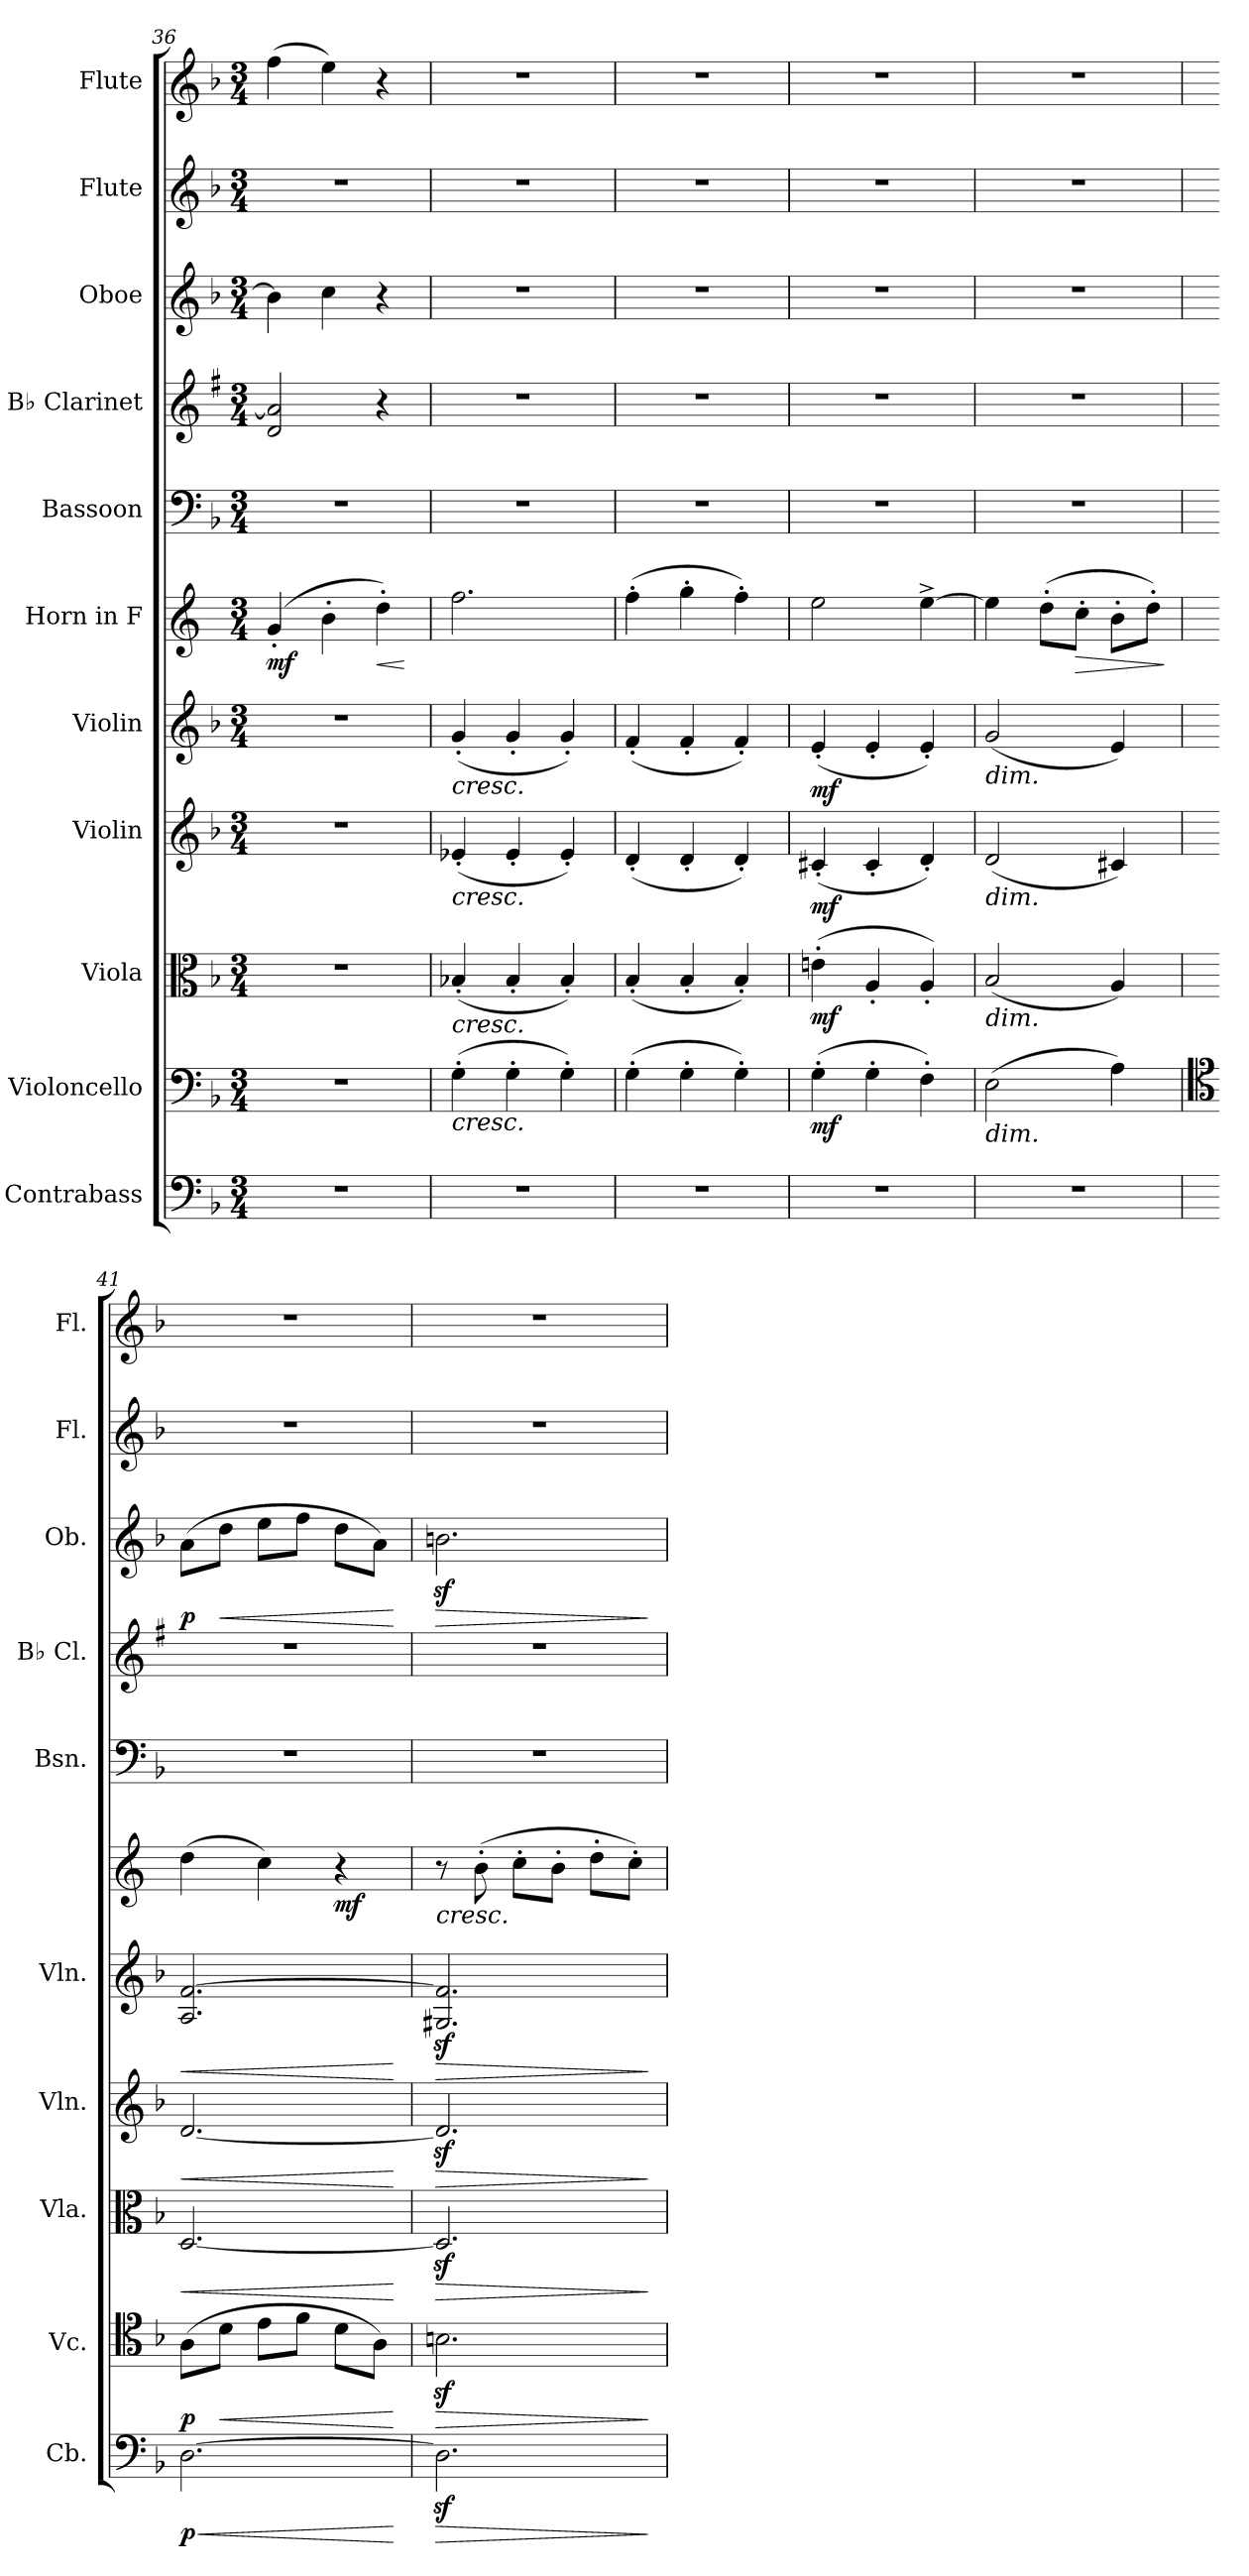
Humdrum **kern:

**kern	**dynam	**kern	**dynam	**kern	**dynam	**kern	**dynam	**kern	**dynam	**kern	**dynam	**kern	**kern	**kern	**dynam	**kern	**kern
*part11	*part11	*part10	*part10	*part9	*part9	*part8	*part8	*part7	*part7	*part6	*part6	*part5	*part4	*part3	*part3	*part2	*part1
*staff11	*staff11	*staff10	*staff10	*staff9	*staff9	*staff8	*staff8	*staff7	*staff7	*staff6	*staff6	*staff5	*staff4	*staff3	*staff3	*staff2	*staff1
*I"Contrabass	*	*I"Violoncello	*	*I"Viola	*	*I"Violin	*	*I"Violin	*	*I"Horn in F	*	*I"Bassoon	*I"B♭ Clarinet	*I"Oboe	*	*I"Flute	*I"Flute
*I'Cb.	*	*I'Vc.	*	*I'Vla.	*	*I'Vln.	*	*I'Vln.	*	*	*	*I'Bsn.	*I'B♭ Cl.	*I'Ob.	*	*I'Fl.	*I'Fl.
*clefF4	*	*clefF4	*	*clefC3	*	*clefG2	*	*clefG2	*	*clefG2	*	*clefF4	*clefG2	*clefG2	*	*clefG2	*clefG2
*ITrd7c12	*	*	*	*	*	*	*	*	*	*ITrd4c7	*	*	*ITrd1c2	*	*	*	*
*k[b-]	*	*k[b-]	*	*k[b-]	*	*k[b-]	*	*k[b-]	*	*k[b-]	*	*k[b-]	*k[b-]	*k[b-]	*	*k[b-]	*k[b-]
*M3/4	*	*M3/4	*	*M3/4	*	*M3/4	*	*M3/4	*	*M3/4	*	*M3/4	*M3/4	*M3/4	*	*M3/4	*M3/4
=36	=36	=36	=36	=36	=36	=36	=36	=36	=36	=36	=36	=36	=36	=36	=36	=36	=36
!	!	!	!	!	!	!	!	!	!	!	!LO:DY:b	!	!	!	!	!	!
2.r	.	2.r	.	2.r	.	2.r	.	2.r	.	(>4c'/	mf	2.r	2c/ 2g/]	4b\]	.	2.r	(>4ff\
.	.	.	.	.	.	.	.	.	.	4e'\	.	.	.	4cc\	.	.	4ee\)
!	!	!	!	!	!	!	!	!	!	!	!LO:HP:b	!	!	!	!	!	!
.	.	.	.	.	.	.	.	.	.	4g'\)	<	.	4r	4r	.	.	4r
.	.	.	.	.	.	.	.	.	.	.	[	.	.	.	.	.	.
=37	=37	=37	=37	=37	=37	=37	=37	=37	=37	=37	=37	=37	=37	=37	=37	=37	=37
!	!	!	!	!	!	!	!	!LO:TX:b:i:t=cresc.	!	!	!	!	!	!	!	!	!
!	!	!	!	!	!	!LO:TX:b:i:t=cresc.	!	!	!	!	!	!	!	!	!	!	!
!	!	!	!	!LO:TX:b:i:t=cresc.	!	!	!	!	!	!	!	!	!	!	!	!	!
!	!	!LO:TX:b:i:t=cresc.	!	!	!	!	!	!	!	!	!	!	!	!	!	!	!
2.r	.	(>4G'\	.	(<4B-X'/	.	(<4e-X'/	.	(<4g'/	.	2.b-\	.	2.r	2.r	2.r	.	2.r	2.r
.	.	4G'\	.	4B-'/	.	4e-'/	.	4g'/	.	.	.	.	.	.	.	.	.
.	.	4G'\)	.	4B-'/)	.	4e-'/)	.	4g'/)	.	.	.	.	.	.	.	.	.
=38	=38	=38	=38	=38	=38	=38	=38	=38	=38	=38	=38	=38	=38	=38	=38	=38	=38
2.r	.	(>4G'\	.	(<4B-'/	.	(<4d'/	.	(<4f'/	.	(>4b-'\	.	2.r	2.r	2.r	.	2.r	2.r
.	.	4G'\	.	4B-'/	.	4d'/	.	4f'/	.	4cc'\	.	.	.	.	.	.	.
.	.	4G'\)	.	4B-'/)	.	4d'/)	.	4f'/)	.	4b-'\)	.	.	.	.	.	.	.
!!LO:PB:g=z
=39	=39	=39	=39	=39	=39	=39	=39	=39	=39	=39	=39	=39	=39	=39	=39	=39	=39
!	!	!	!LO:DY:b	!	!LO:DY:b	!	!LO:DY:b	!	!LO:DY:b	!	!	!	!	!	!	!	!
2.r	.	(>4G'\	mf	(>4en'\	mf	(<4c#X'/	mf	(<4e'/	mf	2a\	.	2.r	2.r	2.r	.	2.r	2.r
.	.	4G'\	.	4A'/	.	4c#'/	.	4e'/	.	.	.	.	.	.	.	.	.
.	.	4F'\)	.	4A'/)	.	4d'/)	.	4e'/)	.	[4a^\	.	.	.	.	.	.	.
=40	=40	=40	=40	=40	=40	=40	=40	=40	=40	=40	=40	=40	=40	=40	=40	=40	=40
!	!	!	!	!	!	!	!	!LO:TX:b:i:t=dim.	!	!	!	!	!	!	!	!	!
!	!	!	!	!	!	!LO:TX:b:i:t=dim.	!	!	!	!	!	!	!	!	!	!	!
!	!	!	!	!LO:TX:b:i:t=dim.	!	!	!	!	!	!	!	!	!	!	!	!	!
!	!	!LO:TX:b:i:t=dim.	!	!	!	!	!	!	!	!	!	!	!	!	!	!	!
2.r	.	(>2E\	.	(<2B-/	.	(<2d/	.	(<2g/	.	4a\]	.	2.r	2.r	2.r	.	2.r	2.r
.	.	.	.	.	.	.	.	.	.	(>8g'\L	.	.	.	.	.	.	.
!	!	!	!	!	!	!	!	!	!	!	!LO:HP:b	!	!	!	!	!	!
.	.	.	.	.	.	.	.	.	.	8f'\J	>	.	.	.	.	.	.
.	.	4A\)	.	4A/)	.	4c#X/)	.	4e/)	.	8e'\L	.	.	.	.	.	.	.
.	.	.	.	.	.	.	.	.	.	8g'\J)	.	.	.	.	.	.	.
.	.	.	.	.	.	.	.	.	.	.	]	.	.	.	.	.	.
=41	=41	=41	=41	=41	=41	=41	=41	=41	=41	=41	=41	=41	=41	=41	=41	=41	=41
*	*	*clefC4	*	*	*	*	*	*	*	*	*	*	*	*	*	*	*
!	!LO:HP:b	!	!	!	!LO:HP:b	!	!LO:HP:b	!	!LO:HP:b	!	!	!	!	!	!	!	!
!	!LO:DY:n=1:b	!	!LO:DY:b	!	!	!	!	!	!	!	!	!	!	!	!LO:DY:b	!	!
[2.DD\	< p	(>8A\L	p	[2.D/	<	[2.d/	<	2.A/ [2.f/	<	(>4g\	.	2.r	2.r	(>8a\L	p	2.r	2.r
!	!	!	!LO:HP:b	!	!	!	!	!	!	!	!	!	!	!	!LO:HP:b	!	!
.	.	8d\J	<	.	.	.	.	.	.	.	.	.	.	8dd\J	<	.	.
.	.	8e\L	.	.	.	.	.	.	.	4f\)	.	.	.	8ee\L	.	.	.
.	.	8f\J	.	.	.	.	.	.	.	.	.	.	.	8ff\J	.	.	.
!	!	!	!	!	!	!	!	!	!	!	!LO:DY:b	!	!	!	!	!	!
.	.	8d\L	.	.	.	.	.	.	.	4r	mf	.	.	8dd\L	.	.	.
.	.	8A\J)	.	.	.	.	.	.	.	.	.	.	.	8a\J)	.	.	.
.	[	.	[	.	[	.	[	.	[	.	.	.	.	.	[	.	.
=42	=42	=42	=42	=42	=42	=42	=42	=42	=42	=42	=42	=42	=42	=42	=42	=42	=42
!	!	!	!	!	!	!	!	!	!	!LO:TX:b:i:t=cresc.	!	!	!	!	!	!	!
!	!LO:HP:b	!	!LO:HP:b	!	!LO:HP:b	!	!LO:HP:b	!	!LO:HP:b	!	!	!	!	!	!LO:HP:b	!	!
2.DDz<\]	>	2.Bnz<\	>	2.Dz</]	>	2.dz</]	>	2.G#X/z< 2.f/]z<	>	8r	.	2.r	2.r	2.bnz<\	>	2.r	2.r
.	.	.	.	.	.	.	.	.	.	(>8e'\	.	.	.	.	.	.	.
.	.	.	.	.	.	.	.	.	.	8f'\L	.	.	.	.	.	.	.
.	.	.	.	.	.	.	.	.	.	8e'\J	.	.	.	.	.	.	.
.	.	.	.	.	.	.	.	.	.	8g'\L	.	.	.	.	.	.	.
.	.	.	.	.	.	.	.	.	.	8f'\J)	.	.	.	.	.	.	.
.	]	.	]	.	]	.	]	.	]	.	.	.	.	.	]	.	.
=	=	=	=	=	=	=	=	=	=	=	=	=	=	=	=	=	=
*-	*-	*-	*-	*-	*-	*-	*-	*-	*-	*-	*-	*-	*-	*-	*-	*-	*-
